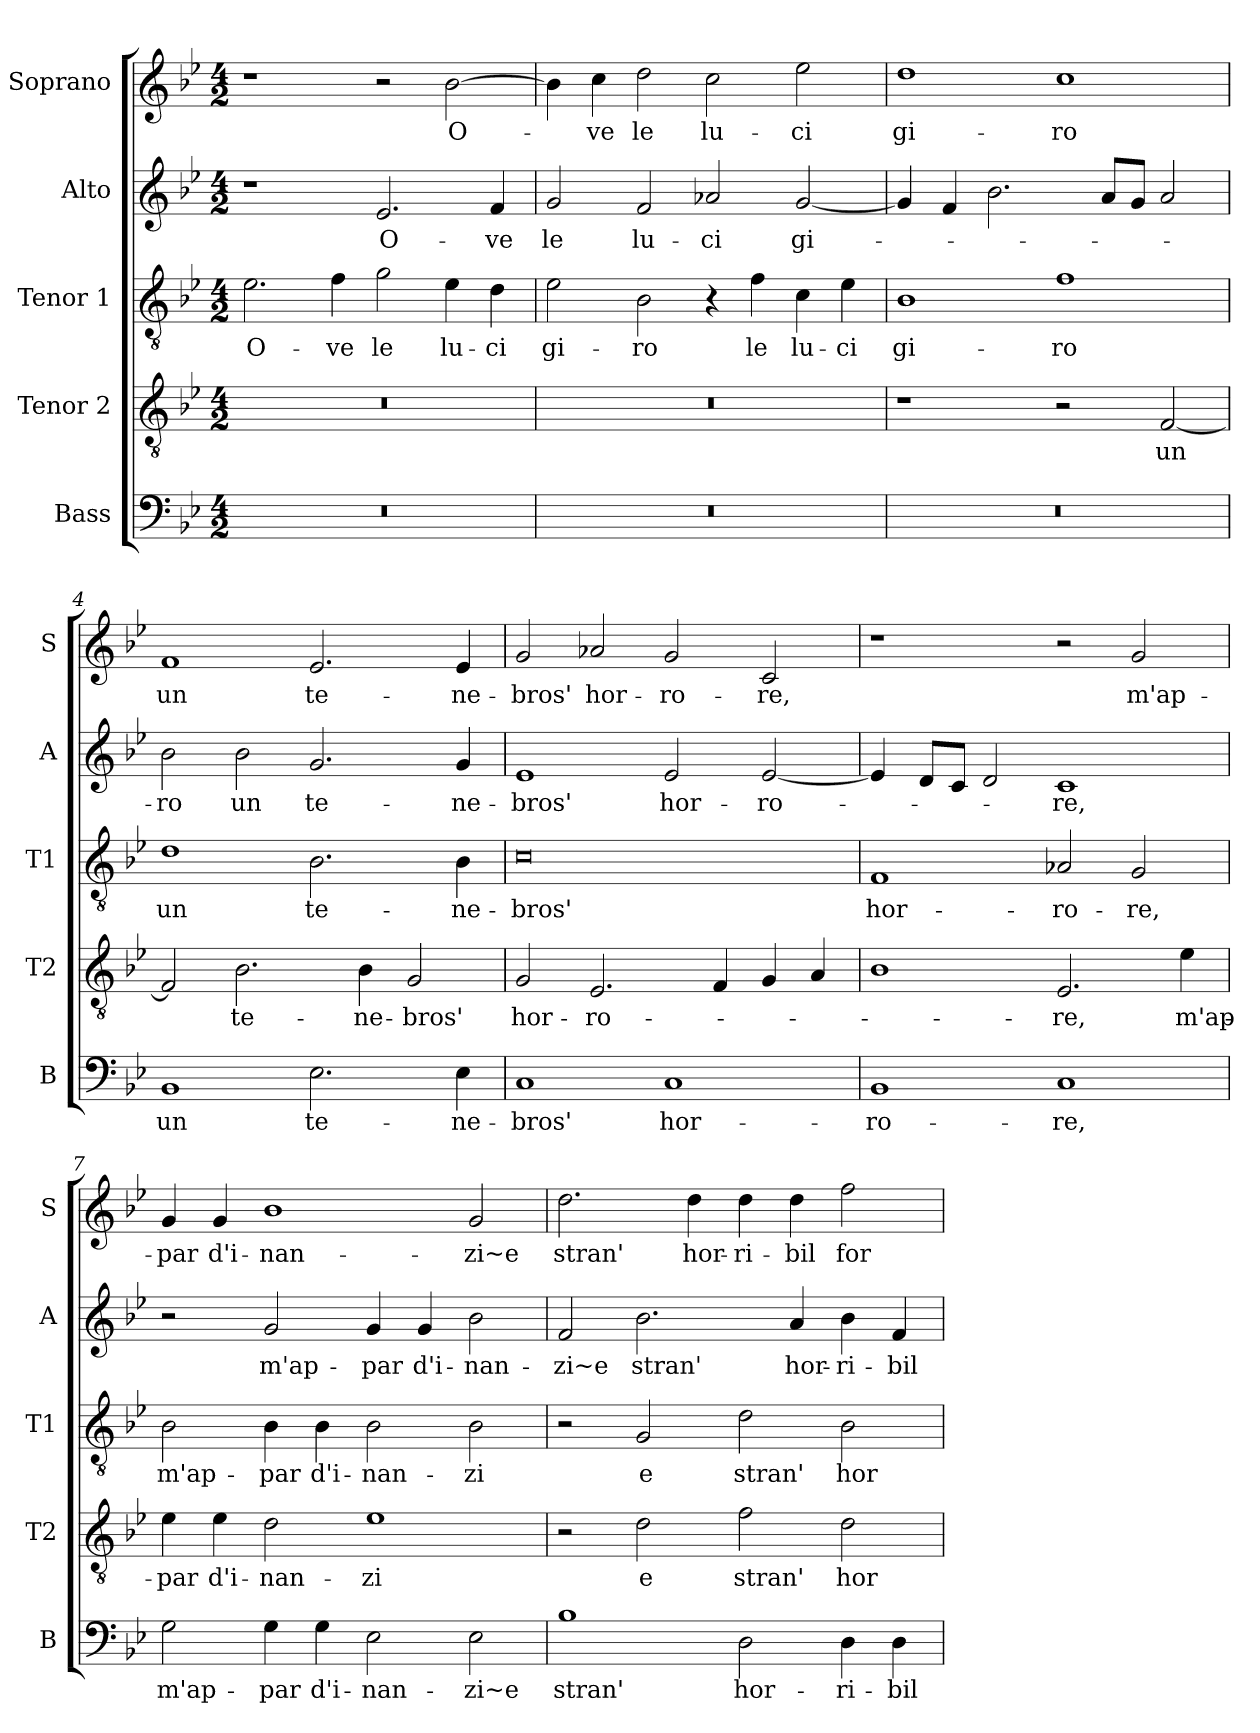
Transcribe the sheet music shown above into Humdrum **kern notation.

**kern	**text	**kern	**text	**kern	**text	**kern	**text	**kern	**text
*part5	*part5	*part4	*part4	*part3	*part3	*part2	*part2	*part1	*part1
*staff5	*staff5	*staff4	*staff4	*staff3	*staff3	*staff2	*staff2	*staff1	*staff1
*I"Bass	*	*I"Tenor 2	*	*I"Tenor 1	*	*I"Alto	*	*I"Soprano	*
*I'B	*	*I'T2	*	*I'T1	*	*I'A	*	*I'S	*
*clefF4	*	*clefGv2	*	*clefGv2	*	*clefG2	*	*clefG2	*
*k[b-e-]	*	*k[b-e-]	*	*k[b-e-]	*	*k[b-e-]	*	*k[b-e-]	*
*B-:	*	*B-:	*	*B-:	*	*B-:	*	*B-:	*
*M4/2	*	*M4/2	*	*M4/2	*	*M4/2	*	*M4/2	*
=1	=1	=1	=1	=1	=1	=1	=1	=1	=1
!	!	!	!	!	!LO:LY:b	!	!	!	!
0r	.	0r	.	2.e-\	O-	1r	.	1r	.
!	!	!	!	!	!LO:LY:b	!	!	!	!
.	.	.	.	4f\	-ve	.	.	.	.
!	!	!	!	!	!LO:LY:b	!	!LO:LY:b	!	!
.	.	.	.	2g\	le	2.e-/	O-	2r	.
!	!	!	!	!	!LO:LY:b	!	!	!	!LO:LY:b
.	.	.	.	4e-\	lu-	.	.	[2b-\	O-
!	!	!	!	!	!LO:LY:b	!	!LO:LY:b	!	!
.	.	.	.	4d\	-ci	4f/	-ve	.	.
=2	=2	=2	=2	=2	=2	=2	=2	=2	=2
!	!	!	!	!	!LO:LY:b	!	!LO:LY:b	!	!
0r	.	0r	.	2e-\	gi-	2g/	le	4b-\]	.
!	!	!	!	!	!	!	!	!	!LO:LY:b
.	.	.	.	.	.	.	.	4cc\	-ve
!	!	!	!	!	!LO:LY:b	!	!LO:LY:b	!	!LO:LY:b
.	.	.	.	2B-\	-ro	2f/	lu-	2dd\	le
!	!	!	!	!	!	!	!LO:LY:b	!	!LO:LY:b
.	.	.	.	4r	.	2a-X/	-ci	2cc\	lu-
!	!	!	!	!	!LO:LY:b	!	!	!	!
.	.	.	.	4f\	le	.	.	.	.
!	!	!	!	!	!LO:LY:b	!	!LO:LY:b	!	!LO:LY:b
.	.	.	.	4c\	lu-	[2g/	gi-	2ee-\	-ci
!	!	!	!	!	!LO:LY:b	!	!	!	!
.	.	.	.	4e-\	-ci	.	.	.	.
=3	=3	=3	=3	=3	=3	=3	=3	=3	=3
!	!	!	!	!	!LO:LY:b	!	!	!	!LO:LY:b
0r	.	1r	.	1B-	gi-	4g/]	.	1dd	gi-
.	.	.	.	.	.	4f/	.	.	.
.	.	.	.	.	.	2.b-\	.	.	.
!	!	!	!	!	!LO:LY:b	!	!	!	!LO:LY:b
.	.	2r	.	1f	-ro	.	.	1cc	-ro
.	.	.	.	.	.	8a/L	.	.	.
.	.	.	.	.	.	8g/J	.	.	.
!	!	!	!LO:LY:b	!	!	!	!	!	!
.	.	[2F/	un	.	.	2a/	.	.	.
=4	=4	=4	=4	=4	=4	=4	=4	=4	=4
!	!LO:LY:b	!	!	!	!LO:LY:b	!	!LO:LY:b	!	!LO:LY:b
1BB-	un	2F/]	.	1d	un	2b-\	-ro	1f	un
!	!	!	!LO:LY:b	!	!	!	!LO:LY:b	!	!
.	.	2.B-\	te-	.	.	2b-\	un	.	.
!	!LO:LY:b	!	!	!	!LO:LY:b	!	!LO:LY:b	!	!LO:LY:b
2.E-\	te-	.	.	2.B-\	te-	2.g/	te-	2.e-/	te-
!	!	!	!LO:LY:b	!	!	!	!	!	!
.	.	4B-\	-ne-	.	.	.	.	.	.
!	!	!	!LO:LY:b	!	!	!	!	!	!
.	.	2G/	-bros'	.	.	.	.	.	.
!	!LO:LY:b	!	!	!	!LO:LY:b	!	!LO:LY:b	!	!LO:LY:b
4E-\	-ne-	.	.	4B-\	-ne-	4g/	-ne-	4e-/	-ne-
!!LO:LB:g=z
=5	=5	=5	=5	=5	=5	=5	=5	=5	=5
!	!LO:LY:b	!	!LO:LY:b	!	!LO:LY:b	!	!LO:LY:b	!	!LO:LY:b
1C	-bros'	2G/	hor-	0c	-bros'	1e-	-bros'	2g/	-bros'
!	!	!	!LO:LY:b	!	!	!	!	!	!LO:LY:b
.	.	2.E-/	-ro-	.	.	.	.	2a-X/	hor-
!	!LO:LY:b	!	!	!	!	!	!LO:LY:b	!	!LO:LY:b
1C	hor-	.	.	.	.	2e-/	hor-	2g/	-ro-
.	.	4F/	.	.	.	.	.	.	.
!	!	!	!	!	!	!	!LO:LY:b	!	!LO:LY:b
.	.	4G/	.	.	.	[2e-/	-ro-	2c/	-re,
.	.	4A/	.	.	.	.	.	.	.
=6	=6	=6	=6	=6	=6	=6	=6	=6	=6
!	!LO:LY:b	!	!	!	!LO:LY:b	!	!	!	!
1BB-	-ro-	1B-	.	1F	hor-	4e-/]	.	1r	.
.	.	.	.	.	.	8d/L	.	.	.
.	.	.	.	.	.	8c/J	.	.	.
.	.	.	.	.	.	2d/	.	.	.
!	!LO:LY:b	!	!LO:LY:b	!	!LO:LY:b	!	!LO:LY:b	!	!
1C	-re,	2.E-/	-re,	2A-X/	-ro-	1c	-re,	2r	.
!	!	!	!	!	!LO:LY:b	!	!	!	!LO:LY:b
.	.	.	.	2G/	-re,	.	.	2g/	m'ap-
!	!	!	!LO:LY:b	!	!	!	!	!	!
.	.	4e-\	m'ap-	.	.	.	.	.	.
=7	=7	=7	=7	=7	=7	=7	=7	=7	=7
!	!LO:LY:b	!	!LO:LY:b	!	!LO:LY:b	!	!	!	!LO:LY:b
2G\	m'ap-	4e-\	-par	2B-\	m'ap-	2r	.	4g/	-par
!	!	!	!LO:LY:b	!	!	!	!	!	!LO:LY:b
.	.	4e-\	d'i-	.	.	.	.	4g/	d'i-
!	!LO:LY:b	!	!LO:LY:b	!	!LO:LY:b	!	!LO:LY:b	!	!LO:LY:b
4G\	-par	2d\	-nan-	4B-\	-par	2g/	m'ap-	1b-	-nan-
!	!LO:LY:b	!	!	!	!LO:LY:b	!	!	!	!
4G\	d'i-	.	.	4B-\	d'i-	.	.	.	.
!	!LO:LY:b	!	!LO:LY:b	!	!LO:LY:b	!	!LO:LY:b	!	!
2E-\	-nan-	1e-	-zi	2B-\	-nan-	4g/	-par	.	.
!	!	!	!	!	!	!	!LO:LY:b	!	!
.	.	.	.	.	.	4g/	d'i-	.	.
!	!LO:LY:b	!	!	!	!LO:LY:b	!	!LO:LY:b	!	!LO:LY:b
2E-\	-zi~e	.	.	2B-\	-zi	2b-\	-nan-	2g/	-zi~e
=8	=8	=8	=8	=8	=8	=8	=8	=8	=8
!	!LO:LY:b	!	!	!	!	!	!LO:LY:b	!	!LO:LY:b
1B-	stran'	2r	.	2r	.	2f/	-zi~e	2.dd\	stran'
!	!	!	!LO:LY:b	!	!LO:LY:b	!	!LO:LY:b	!	!
.	.	2d\	e	2G/	e	2.b-\	stran'	.	.
!	!	!	!	!	!	!	!	!	!LO:LY:b
.	.	.	.	.	.	.	.	4dd\	hor-
!	!LO:LY:b	!	!LO:LY:b	!	!LO:LY:b	!	!	!	!LO:LY:b
2D\	hor-	2f\	stran'	2d\	stran'	.	.	4dd\	-ri-
!	!	!	!	!	!	!	!LO:LY:b	!	!LO:LY:b
.	.	.	.	.	.	4a/	hor-	4dd\	-bil
!	!LO:LY:b	!	!LO:LY:b	!	!LO:LY:b	!	!LO:LY:b	!	!LO:LY:b
4D\	-ri-	2d\	hor-	2B-\	hor-	4b-\	-ri-	2ff\	for-
!	!LO:LY:b	!	!	!	!	!	!LO:LY:b	!	!
4D\	-bil	.	.	.	.	4f/	-bil	.	.
=	=	=	=	=	=	=	=	=	=
*-	*-	*-	*-	*-	*-	*-	*-	*-	*-
